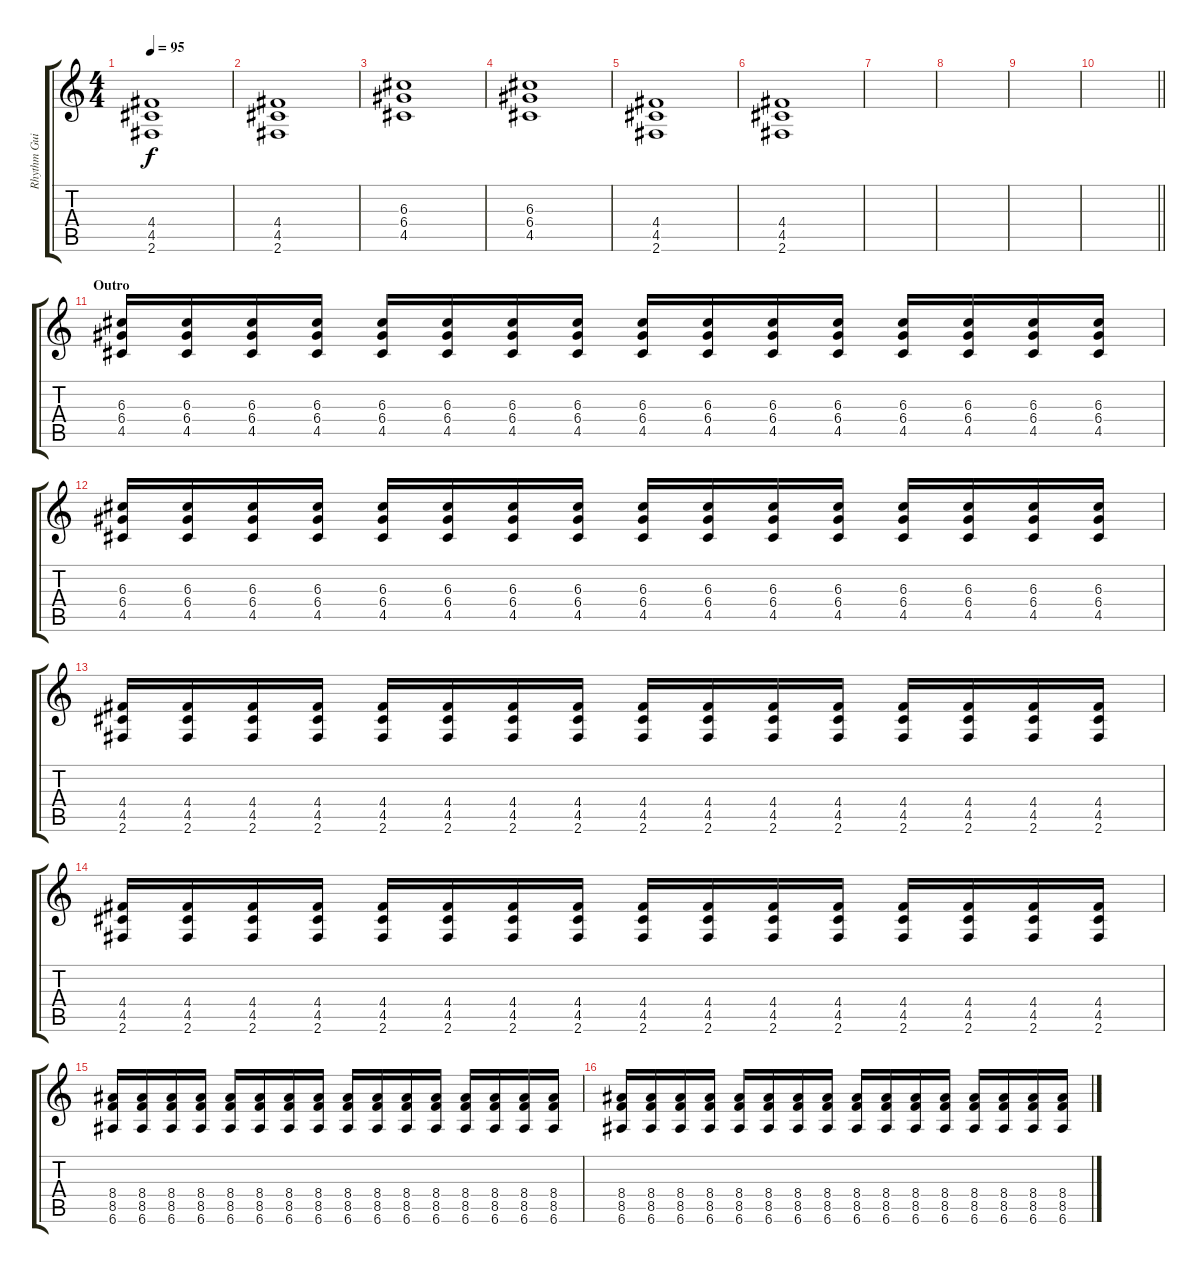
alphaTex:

\track ("Rhythm Guitar" "Rhythm Gui") {instrument distortionguitar}
\staff {score tabs}
\tuning (E4 B3 G3 D3 A2 E2) {hide}
\ts (4 4)
\tempo 95
\clef g2
\ks c
(4.4 4.5 2.6).1{dy f} |
(4.4 4.5 2.6).1 |
(6.3 6.4 4.5).1 |
(6.3 6.4 4.5).1 |
(4.4 4.5 2.6).1 |
(4.4 4.5 2.6).1 |
|
|
|
\barLineRight lightlight
|
\section ("" "Outro")
(6.3 6.4 4.5).16 (6.3 6.4 4.5).16 (6.3 6.4 4.5).16 (6.3 6.4 4.5).16 (6.3 6.4 4.5).16 (6.3 6.4 4.5).16 (6.3 6.4 4.5).16 (6.3 6.4 4.5).16 (6.3 6.4 4.5).16 (6.3 6.4 4.5).16 (6.3 6.4 4.5).16 (6.3 6.4 4.5).16 (6.3 6.4 4.5).16 (6.3 6.4 4.5).16 (6.3 6.4 4.5).16 (6.3 6.4 4.5).16 |
(6.3 6.4 4.5).16 (6.3 6.4 4.5).16 (6.3 6.4 4.5).16 (6.3 6.4 4.5).16 (6.3 6.4 4.5).16 (6.3 6.4 4.5).16 (6.3 6.4 4.5).16 (6.3 6.4 4.5).16 (6.3 6.4 4.5).16 (6.3 6.4 4.5).16 (6.3 6.4 4.5).16 (6.3 6.4 4.5).16 (6.3 6.4 4.5).16 (6.3 6.4 4.5).16 (6.3 6.4 4.5).16 (6.3 6.4 4.5).16 |
(4.4 4.5 2.6).16 (4.4 4.5 2.6).16 (4.4 4.5 2.6).16 (4.4 4.5 2.6).16 (4.4 4.5 2.6).16 (4.4 4.5 2.6).16 (4.4 4.5 2.6).16 (4.4 4.5 2.6).16 (4.4 4.5 2.6).16 (4.4 4.5 2.6).16 (4.4 4.5 2.6).16 (4.4 4.5 2.6).16 (4.4 4.5 2.6).16 (4.4 4.5 2.6).16 (4.4 4.5 2.6).16 (4.4 4.5 2.6).16 |
(4.4 4.5 2.6).16 (4.4 4.5 2.6).16 (4.4 4.5 2.6).16 (4.4 4.5 2.6).16 (4.4 4.5 2.6).16 (4.4 4.5 2.6).16 (4.4 4.5 2.6).16 (4.4 4.5 2.6).16 (4.4 4.5 2.6).16 (4.4 4.5 2.6).16 (4.4 4.5 2.6).16 (4.4 4.5 2.6).16 (4.4 4.5 2.6).16 (4.4 4.5 2.6).16 (4.4 4.5 2.6).16 (4.4 4.5 2.6).16 |
(8.4 8.5 6.6).16 (8.4 8.5 6.6).16 (8.4 8.5 6.6).16 (8.4 8.5 6.6).16 (8.4 8.5 6.6).16 (8.4 8.5 6.6).16 (8.4 8.5 6.6).16 (8.4 8.5 6.6).16 (8.4 8.5 6.6).16 (8.4 8.5 6.6).16 (8.4 8.5 6.6).16 (8.4 8.5 6.6).16 (8.4 8.5 6.6).16 (8.4 8.5 6.6).16 (8.4 8.5 6.6).16 (8.4 8.5 6.6).16 |
(8.4 8.5 6.6).16 (8.4 8.5 6.6).16 (8.4 8.5 6.6).16 (8.4 8.5 6.6).16 (8.4 8.5 6.6).16 (8.4 8.5 6.6).16 (8.4 8.5 6.6).16 (8.4 8.5 6.6).16 (8.4 8.5 6.6).16 (8.4 8.5 6.6).16 (8.4 8.5 6.6).16 (8.4 8.5 6.6).16 (8.4 8.5 6.6).16 (8.4 8.5 6.6).16 (8.4 8.5 6.6).16 (8.4 8.5 6.6).16
